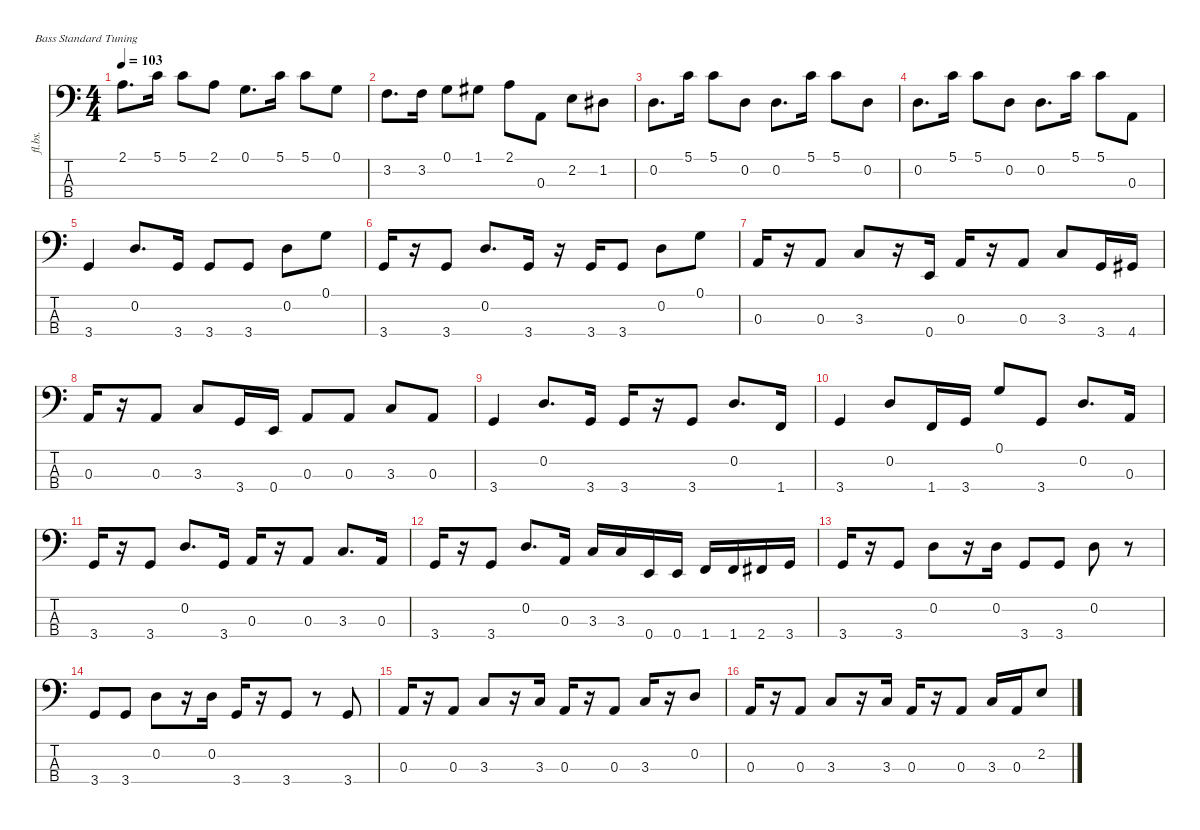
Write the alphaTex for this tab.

\defaultSystemsLayout 4
\hideDynamics
\bracketExtendMode nobrackets
\otherSystemsTrackNameOrientation horizontal
\track ("Bass" "fl.bs.") {instrument fretlessbass}
\staff {score tabs}
\tuning (G2 D2 A1 E1)
\ts (4 4)
\tempo 103
\clef f4
\ks c
2.1.8{d dy f} 5.1.16 5.1.8 2.1.8 0.1.8{d} 5.1.16 5.1.8 0.1.8 |
3.2.8{d} 3.2.16 0.1.8 1.1{acc #}.8 2.1.8 0.3.8 2.2.8 1.2{acc #}.8 |
0.2.8{d} 5.1.16 5.1.8 0.2.8 0.2.8{d} 5.1.16 5.1.8 0.2.8 |
0.2.8{d} 5.1.16 5.1.8 0.2.8 0.2.8{d} 5.1.16 5.1.8 0.3.8 |
3.4.4 0.2.8{d} 3.4.16 3.4.8 3.4.8 0.2.8 0.1.8 |
3.4.16 r.16 3.4.8 0.2.8{d} 3.4.16 r.16 3.4.16 3.4.8 0.2.8 0.1.8 |
0.3.16 r.16 0.3.8 3.3.8 r.16 0.4.16 0.3.16 r.16 0.3.8 3.3.8 3.4.16 4.4{acc #}.16 |
0.3.16 r.16 0.3.8 3.3.8 3.4.16 0.4.16 0.3.8 0.3.8 3.3.8 0.3.8 |
3.4.4 0.2.8{d} 3.4.16 3.4.16 r.16 3.4.8 0.2.8{d} 1.4.16 |
3.4.4 0.2.8 1.4.16 3.4.16 0.1.8 3.4.8 0.2.8{d} 0.3.16 |
3.4.16 r.16 3.4.8 0.2.8{d} 3.4.16 0.3.16 r.16 0.3.8 3.3.8{d} 0.3.16 |
3.4.16 r.16 3.4.8 0.2.8{d} 0.3.16 3.3.16 3.3.16 0.4.16 0.4.16 1.4.16 1.4.16 2.4{acc #}.16 3.4.16 |
3.4.16 r.16 3.4.8 0.2.8 r.16 0.2.16 3.4.8 3.4.8 0.2.8 r.8 |
3.4.8 3.4.8 0.2.8 r.16 0.2.16 3.4.16 r.16 3.4.8 r.8 3.4.8 |
0.3.16 r.16 0.3.8 3.3.8 r.16 3.3.16 0.3.16 r.16 0.3.8 3.3.16 r.16 0.2.8 |
0.3.16 r.16 0.3.8 3.3.8 r.16 3.3.16 0.3.16 r.16 0.3.8 3.3.16 0.3.16 2.2.8
